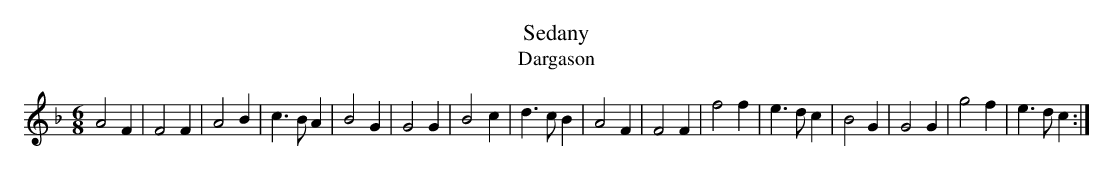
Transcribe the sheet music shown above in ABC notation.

X:1
T:Sedany
T:Dargason
M:6/8
L:1/4
K:F
A2F |F2F|A2B |c>BA|B2G |G2G|B2c |d>cB|A2 F |F2F|f2f |e>dc|B2G |G2G|g2f| e>dc:|
